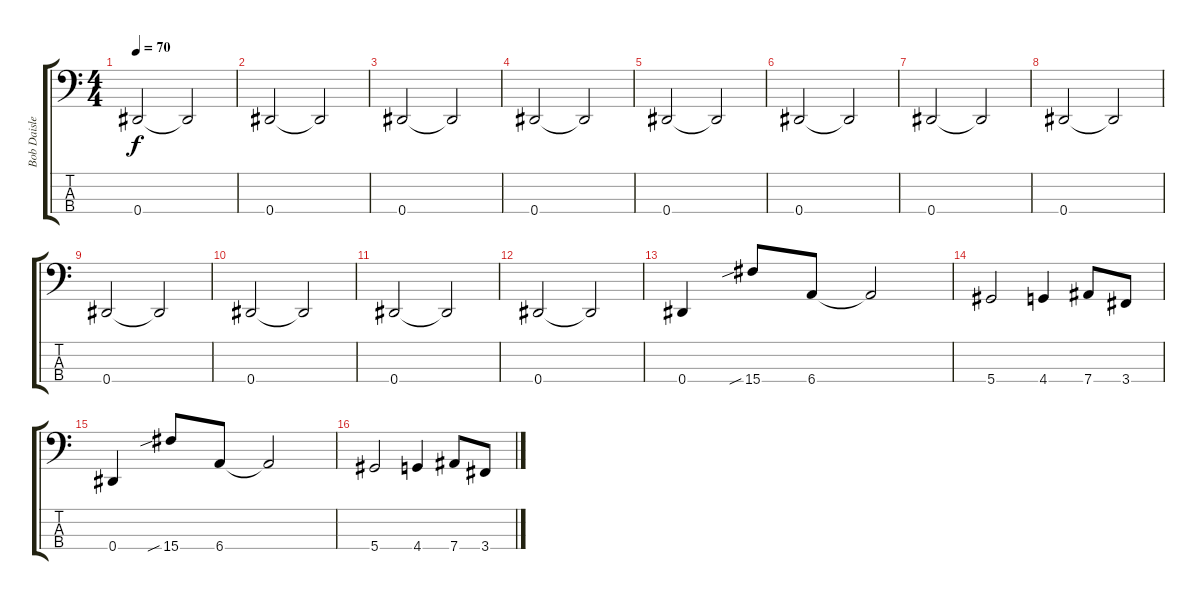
\track ("Bob Daisley" "Bob Daisle") {instrument electricbassfinger}
\staff {score tabs}
\tuning (Gb2 Db2 Ab1 Eb1) {hide}
\ts (4 4)
\tempo 70
\clef f4
\ks c
0.4.2{dy f} 0.4{t}.2 |
0.4.2 0.4{t}.2 |
0.4.2 0.4{t}.2 |
0.4.2 0.4{t}.2 |
0.4.2 0.4{t}.2 |
0.4.2 0.4{t}.2 |
0.4.2 0.4{t}.2 |
0.4.2 0.4{t}.2 |
0.4.2 0.4{t}.2 |
0.4.2 0.4{t}.2 |
0.4.2 0.4{t}.2 |
0.4.2 0.4{t}.2 |
0.4.4 15.4{sib}.8 6.4.8 6.4{t}.2 |
5.4.2 4.4.4 7.4.8 3.4.8 |
0.4.4 15.4{sib}.8 6.4.8 6.4{t}.2 |
5.4.2 4.4.4 7.4.8 3.4.8
